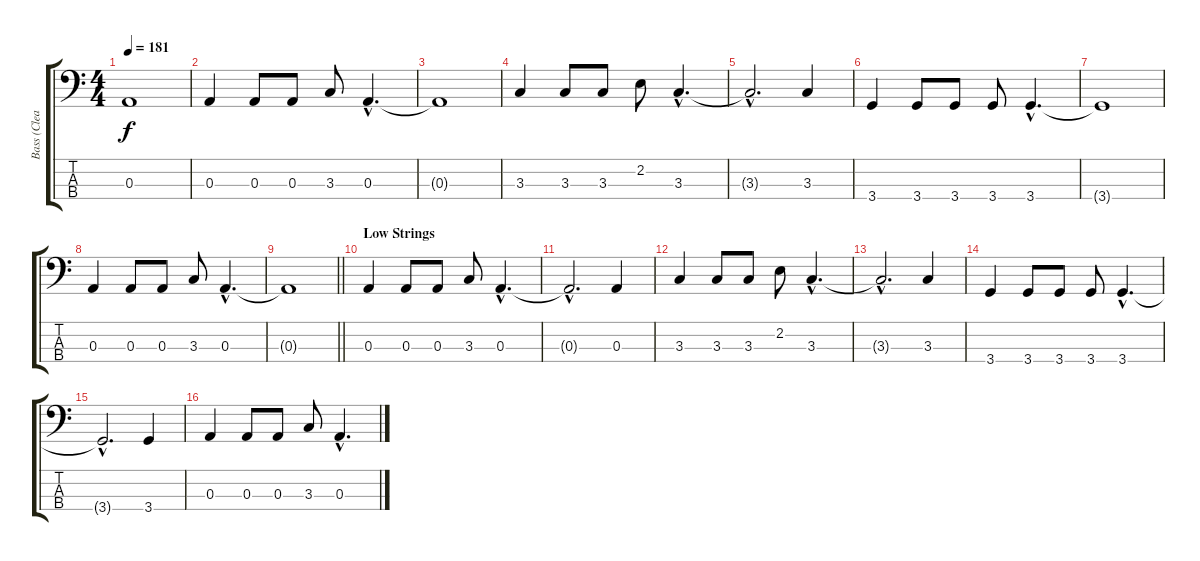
\track ("Bass (Clean)" "Bass (Clea") {instrument electricbassfinger}
\staff {score tabs}
\tuning (G2 D2 A1 E1) {hide}
\ts (4 4)
\tempo 181
\clef f4
\ks c
0.3{t}.1{dy f} |
0.3.4 0.3.8 0.3.8 3.3.8 0.3{hac}.4{d} |
0.3{t}.1 |
3.3.4 3.3.8 3.3.8 2.2.8 3.3{hac}.4{d} |
3.3{hac t}.2{d} 3.3.4 |
3.4.4 3.4.8 3.4.8 3.4.8 3.4{hac}.4{d} |
3.4{t}.1 |
0.3.4 0.3.8 0.3.8 3.3.8 0.3{hac}.4{d} |
\barLineRight lightlight
0.3{t}.1 |
\section ("" "Low Strings")
0.3.4 0.3.8 0.3.8 3.3.8 0.3{hac}.4{d} |
0.3{hac t}.2{d} 0.3.4 |
3.3.4 3.3.8 3.3.8 2.2.8 3.3{hac}.4{d} |
3.3{hac t}.2{d} 3.3.4 |
3.4.4 3.4.8 3.4.8 3.4.8 3.4{hac}.4{d} |
3.4{hac t}.2{d} 3.4.4 |
0.3.4 0.3.8 0.3.8 3.3.8 0.3{hac}.4{d}
